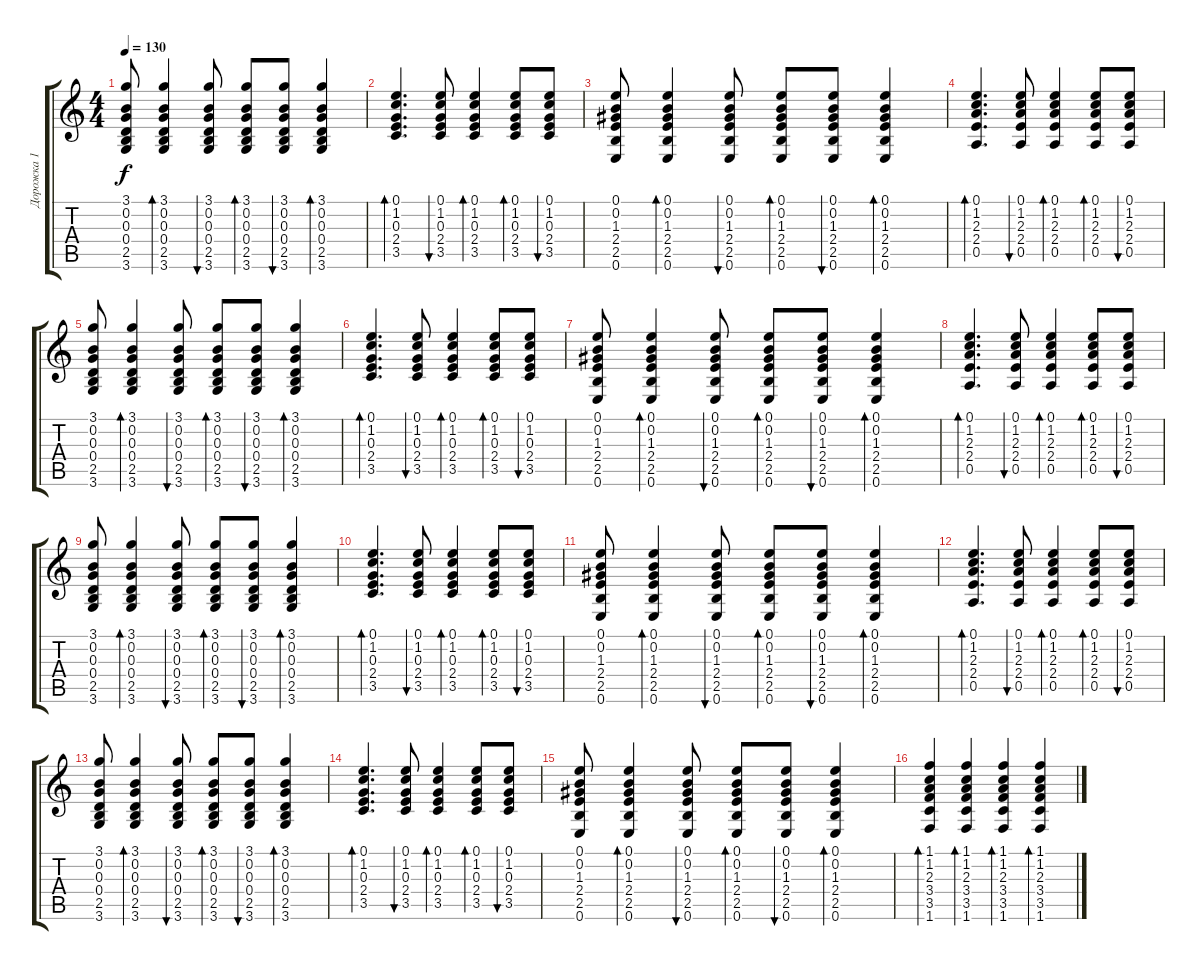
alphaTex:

\track ("Дорожка 1" "Дорожка 1") {instrument acousticguitarsteel}
\staff {score tabs}
\tuning (E4 B3 G3 D3 A2 E2) {hide}
\ts (4 4)
\tempo 130
\clef g2
\ks c
(3.1 0.2 0.3 0.4 2.5 3.6).8{dy f} (3.1 0.2 0.3 0.4 2.5 3.6).4{bd 60} (3.1 0.2 0.3 0.4 2.5 3.6).8{bu 60} (3.1 0.2 0.3 0.4 2.5 3.6).8{bd 60} (3.1 0.2 0.3 0.4 2.5 3.6).8{bu 60} (3.1 0.2 0.3 0.4 2.5 3.6).4{bd 60} |
(0.1 1.2 0.3 2.4 3.5).4{d bd 60} (0.1 1.2 0.3 2.4 3.5).8{bu 60} (0.1 1.2 0.3 2.4 3.5).4{bd 60} (0.1 1.2 0.3 2.4 3.5).8{bd 60} (0.1 1.2 0.3 2.4 3.5).8{bu 60} |
(0.1 0.2 1.3 2.4 2.5 0.6).8 (0.1 0.2 1.3 2.4 2.5 0.6).4{bd 60} (0.1 0.2 1.3 2.4 2.5 0.6).8{bu 60} (0.1 0.2 1.3 2.4 2.5 0.6).8{bd 60} (0.1 0.2 1.3 2.4 2.5 0.6).8{bu 60} (0.1 0.2 1.3 2.4 2.5 0.6).4{bd 60} |
(0.1 1.2 2.3 2.4 0.5).4{d bd 60} (0.1 1.2 2.3 2.4 0.5).8{bu 60} (0.1 1.2 2.3 2.4 0.5).4{bd 60} (0.1 1.2 2.3 2.4 0.5).8{bd 60} (0.1 1.2 2.3 2.4 0.5).8{bu 60} |
(3.1 0.2 0.3 0.4 2.5 3.6).8 (3.1 0.2 0.3 0.4 2.5 3.6).4{bd 60} (3.1 0.2 0.3 0.4 2.5 3.6).8{bu 60} (3.1 0.2 0.3 0.4 2.5 3.6).8{bd 60} (3.1 0.2 0.3 0.4 2.5 3.6).8{bu 60} (3.1 0.2 0.3 0.4 2.5 3.6).4{bd 60} |
(0.1 1.2 0.3 2.4 3.5).4{d bd 60} (0.1 1.2 0.3 2.4 3.5).8{bu 60} (0.1 1.2 0.3 2.4 3.5).4{bd 60} (0.1 1.2 0.3 2.4 3.5).8{bd 60} (0.1 1.2 0.3 2.4 3.5).8{bu 60} |
(0.1 0.2 1.3 2.4 2.5 0.6).8 (0.1 0.2 1.3 2.4 2.5 0.6).4{bd 60} (0.1 0.2 1.3 2.4 2.5 0.6).8{bu 60} (0.1 0.2 1.3 2.4 2.5 0.6).8{bd 60} (0.1 0.2 1.3 2.4 2.5 0.6).8{bu 60} (0.1 0.2 1.3 2.4 2.5 0.6).4{bd 60} |
(0.1 1.2 2.3 2.4 0.5).4{d bd 60} (0.1 1.2 2.3 2.4 0.5).8{bu 60} (0.1 1.2 2.3 2.4 0.5).4{bd 60} (0.1 1.2 2.3 2.4 0.5).8{bd 60} (0.1 1.2 2.3 2.4 0.5).8{bu 60} |
(3.1 0.2 0.3 0.4 2.5 3.6).8 (3.1 0.2 0.3 0.4 2.5 3.6).4{bd 60} (3.1 0.2 0.3 0.4 2.5 3.6).8{bu 60} (3.1 0.2 0.3 0.4 2.5 3.6).8{bd 60} (3.1 0.2 0.3 0.4 2.5 3.6).8{bu 60} (3.1 0.2 0.3 0.4 2.5 3.6).4{bd 60} |
(0.1 1.2 0.3 2.4 3.5).4{d bd 60} (0.1 1.2 0.3 2.4 3.5).8{bu 60} (0.1 1.2 0.3 2.4 3.5).4{bd 60} (0.1 1.2 0.3 2.4 3.5).8{bd 60} (0.1 1.2 0.3 2.4 3.5).8{bu 60} |
(0.1 0.2 1.3 2.4 2.5 0.6).8 (0.1 0.2 1.3 2.4 2.5 0.6).4{bd 60} (0.1 0.2 1.3 2.4 2.5 0.6).8{bu 60} (0.1 0.2 1.3 2.4 2.5 0.6).8{bd 60} (0.1 0.2 1.3 2.4 2.5 0.6).8{bu 60} (0.1 0.2 1.3 2.4 2.5 0.6).4{bd 60} |
(0.1 1.2 2.3 2.4 0.5).4{d bd 60} (0.1 1.2 2.3 2.4 0.5).8{bu 60} (0.1 1.2 2.3 2.4 0.5).4{bd 60} (0.1 1.2 2.3 2.4 0.5).8{bd 60} (0.1 1.2 2.3 2.4 0.5).8{bu 60} |
(3.1 0.2 0.3 0.4 2.5 3.6).8 (3.1 0.2 0.3 0.4 2.5 3.6).4{bd 60} (3.1 0.2 0.3 0.4 2.5 3.6).8{bu 60} (3.1 0.2 0.3 0.4 2.5 3.6).8{bd 60} (3.1 0.2 0.3 0.4 2.5 3.6).8{bu 60} (3.1 0.2 0.3 0.4 2.5 3.6).4{bd 60} |
(0.1 1.2 0.3 2.4 3.5).4{d bd 60} (0.1 1.2 0.3 2.4 3.5).8{bu 60} (0.1 1.2 0.3 2.4 3.5).4{bd 60} (0.1 1.2 0.3 2.4 3.5).8{bd 60} (0.1 1.2 0.3 2.4 3.5).8{bu 60} |
(0.1 0.2 1.3 2.4 2.5 0.6).8 (0.1 0.2 1.3 2.4 2.5 0.6).4{bd 60} (0.1 0.2 1.3 2.4 2.5 0.6).8{bu 60} (0.1 0.2 1.3 2.4 2.5 0.6).8{bd 60} (0.1 0.2 1.3 2.4 2.5 0.6).8{bu 60} (0.1 0.2 1.3 2.4 2.5 0.6).4{bd 60} |
(1.1 1.2 2.3 3.4 3.5 1.6).4{bd 60} (1.1 1.2 2.3 3.4 3.5 1.6).4{bd 60} (1.1 1.2 2.3 3.4 3.5 1.6).4{bd 60} (1.1 1.2 2.3 3.4 3.5 1.6).4{bd 60}
